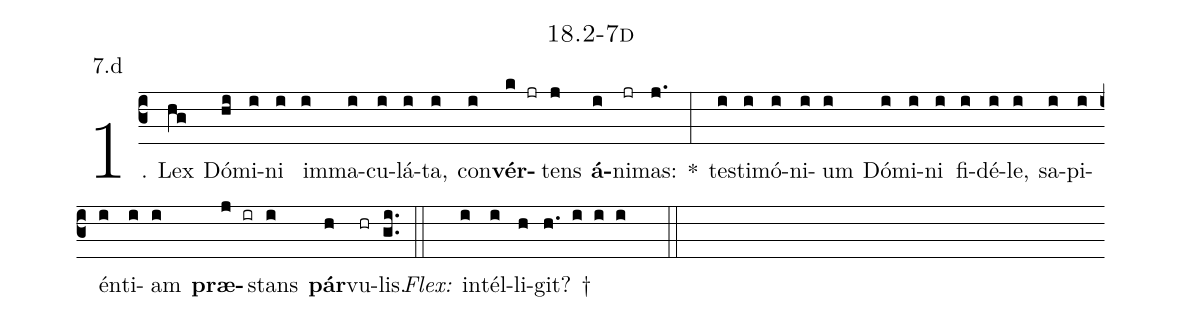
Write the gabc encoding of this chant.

name: 18.2-7d;
annotation: 7.d;
%%
(c3)1. Lex(hg) Dó(hi)mi(i)ni(i) im(i)ma(i)cu(i)lá(i)ta,(i) con(i)<b>vér</b>(k jr)tens(j) <b>á</b>(i)ni(jr)mas:(j.) *(:) tes(i)ti(i)mó(i)ni(i)um(i) Dó(i)mi(i)ni(i) fi(i)dé(i)le,(i) sa(i)pi(i)én(i)ti(i)am(i) <b>præ</b>(j ir)stans(i) <b>pár</b>(h)vu(hr)lis.(gi..) (::)
<i>Flex:</i>()  in(i)tél(i)li(h)git? †(h. i i i  ::)

%E(i) u(i) o(j) u(i) a(h) e.(gi..) (::)
